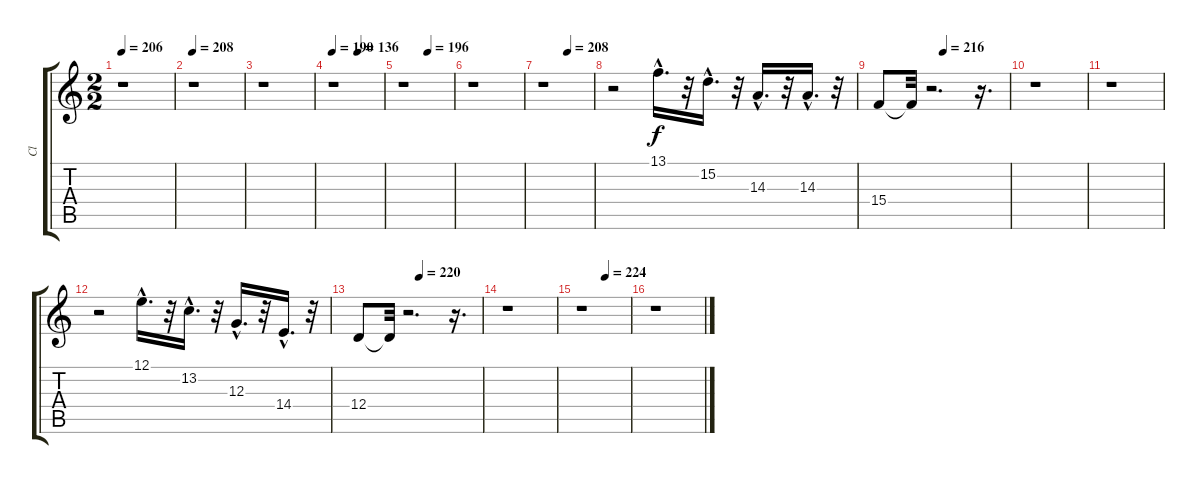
\track ("Cl" "Cl") {instrument clarinet}
\staff {score tabs}
\tuning (E4 B3 G3 D3 A2 E2) {hide}
\ts (2 2)
\tempo 206
\clef g2
\ks c
r.1{dy f} |
\tempo 208
r.1 |
r.1 |
\tempo 190
\tempo (136 0.5)
r.1 |
\tempo (196 0.5)
r.1 |
r.1 |
\tempo (208 0.5)
r.1 |
r.2 13.1{hac}.16{d} r.32 15.2{hac}.16{d} r.32 14.3{hac}.16{d} r.32 14.3{hac}.16{d} r.32 |
\tempo (216 0.5)
15.4.8 15.4{t}.32 r.2{d} r.16{d} |
r.1 |
r.1 |
r.2 12.1{hac}.16{d} r.32 13.2{hac}.16{d} r.32 12.3{hac}.16{d} r.32 14.4{hac}.16{d} r.32 |
\tempo (220 0.5)
12.4.8 12.4{t}.32 r.2{d} r.16{d} |
r.1 |
\tempo (224 0.5)
r.1 |
r.1
